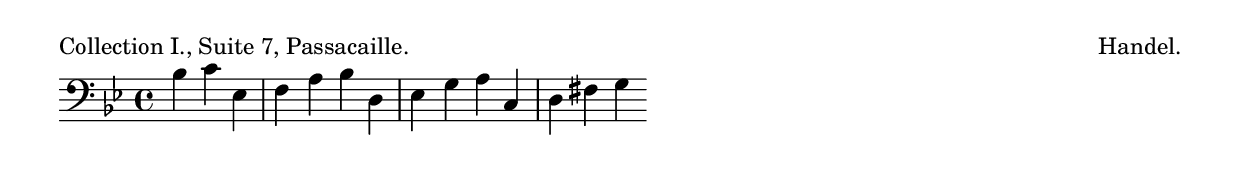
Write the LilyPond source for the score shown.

\version "2.6.3"
\include "english.ly"

melody = \relative c {
  \clef bass
  \key bf \major
  \time 4/4
  \partial 4*3 bf'4 c4 ef,4 | f4 a4 bf4 d,4 | ef4 g4 a4 c,4 | d4 fs4 g4 \bar ""
}

\score {
  \new Staff \melody
  \header {
    piece = "Collection I., Suite 7, Passacaille."
    opus = "Handel."
   }
  \midi { \tempo 4 = 100}
  \layout {
    indent = 0.0\cm
    \context {
      \Score
       \remove Bar_number_engraver
    }
  }
}
